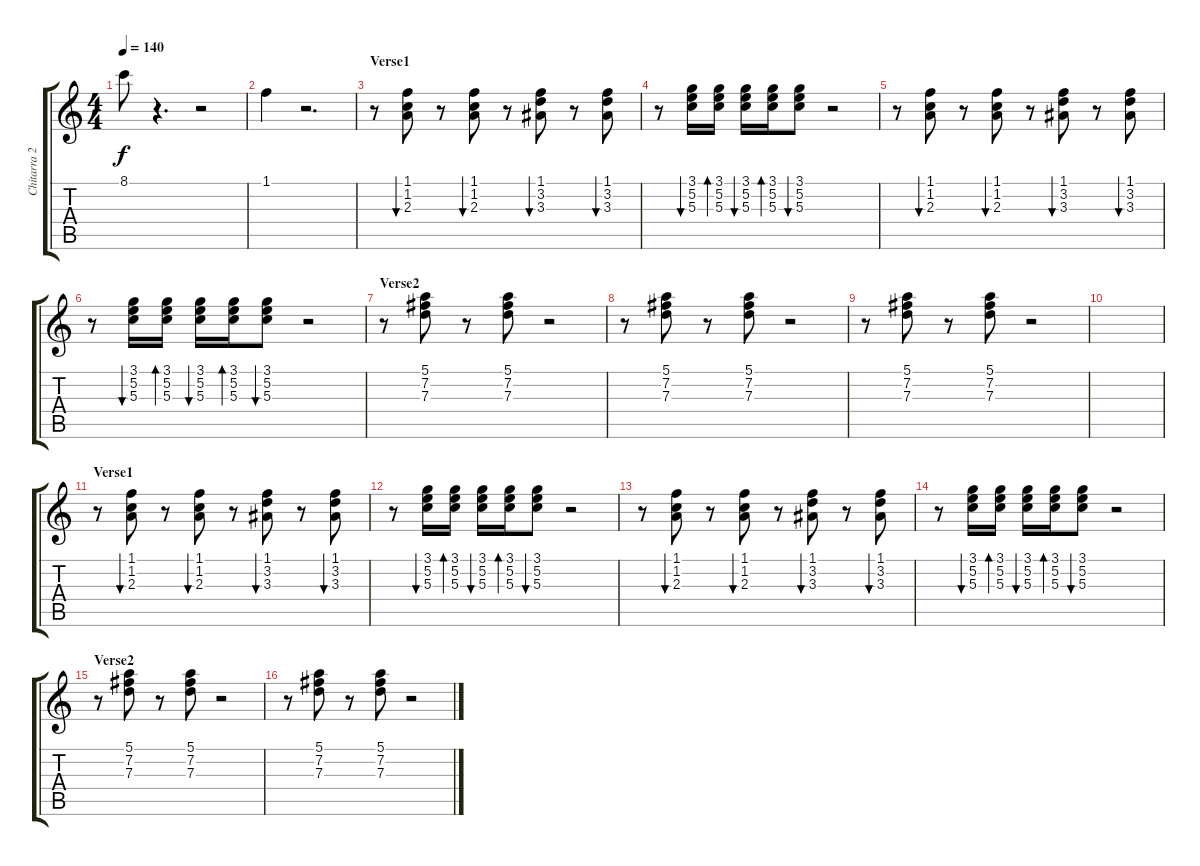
\track ("Chitarra 2" "Chitarra 2") {instrument distortionguitar}
\staff {score tabs}
\tuning (E4 B3 G3 D3 A2 E2) {hide}
\ts (4 4)
\tempo 140
\clef g2
\ks c
8.1.8{dy f} r.4{d} r.2 |
1.1.4 r.2{d} |
\section ("" "Verse1")
r.8{instrument electricguitarclean} (1.1 1.2 2.3).8{bu 30} r.8 (1.1 1.2 2.3).8{bu 30} r.8 (1.1 3.2 3.3).8{bu 30} r.8 (1.1 3.2 3.3).8{bu 30} |
r.8 (3.1 5.2 5.3).16{bu 30} (3.1 5.2 5.3).16{bd 30} (3.1 5.2 5.3).16{bu 30} (3.1 5.2 5.3).16{bd 30} (3.1 5.2 5.3).8{bu 30} r.2 |
r.8{instrument electricguitarclean} (1.1 1.2 2.3).8{bu 30} r.8 (1.1 1.2 2.3).8{bu 30} r.8 (1.1 3.2 3.3).8{bu 30} r.8 (1.1 3.2 3.3).8{bu 30} |
r.8 (3.1 5.2 5.3).16{bu 30} (3.1 5.2 5.3).16{bd 30} (3.1 5.2 5.3).16{bu 30} (3.1 5.2 5.3).16{bd 30} (3.1 5.2 5.3).8{bu 30} r.2 |
\section ("" "Verse2")
r.8 (5.1 7.2 7.3).8 r.8 (5.1 7.2 7.3).8 r.2 |
r.8 (5.1 7.2 7.3).8 r.8 (5.1 7.2 7.3).8 r.2 |
r.8 (5.1 7.2 7.3).8 r.8 (5.1 7.2 7.3).8 r.2 |
|
\section ("" "Verse1")
r.8{instrument electricguitarclean} (1.1 1.2 2.3).8{bu 30} r.8 (1.1 1.2 2.3).8{bu 30} r.8 (1.1 3.2 3.3).8{bu 30} r.8 (1.1 3.2 3.3).8{bu 30} |
r.8 (3.1 5.2 5.3).16{bu 30} (3.1 5.2 5.3).16{bd 30} (3.1 5.2 5.3).16{bu 30} (3.1 5.2 5.3).16{bd 30} (3.1 5.2 5.3).8{bu 30} r.2 |
r.8{instrument electricguitarclean} (1.1 1.2 2.3).8{bu 30} r.8 (1.1 1.2 2.3).8{bu 30} r.8 (1.1 3.2 3.3).8{bu 30} r.8 (1.1 3.2 3.3).8{bu 30} |
r.8 (3.1 5.2 5.3).16{bu 30} (3.1 5.2 5.3).16{bd 30} (3.1 5.2 5.3).16{bu 30} (3.1 5.2 5.3).16{bd 30} (3.1 5.2 5.3).8{bu 30} r.2 |
\section ("" "Verse2")
r.8 (5.1 7.2 7.3).8 r.8 (5.1 7.2 7.3).8 r.2 |
r.8 (5.1 7.2 7.3).8 r.8 (5.1 7.2 7.3).8 r.2
